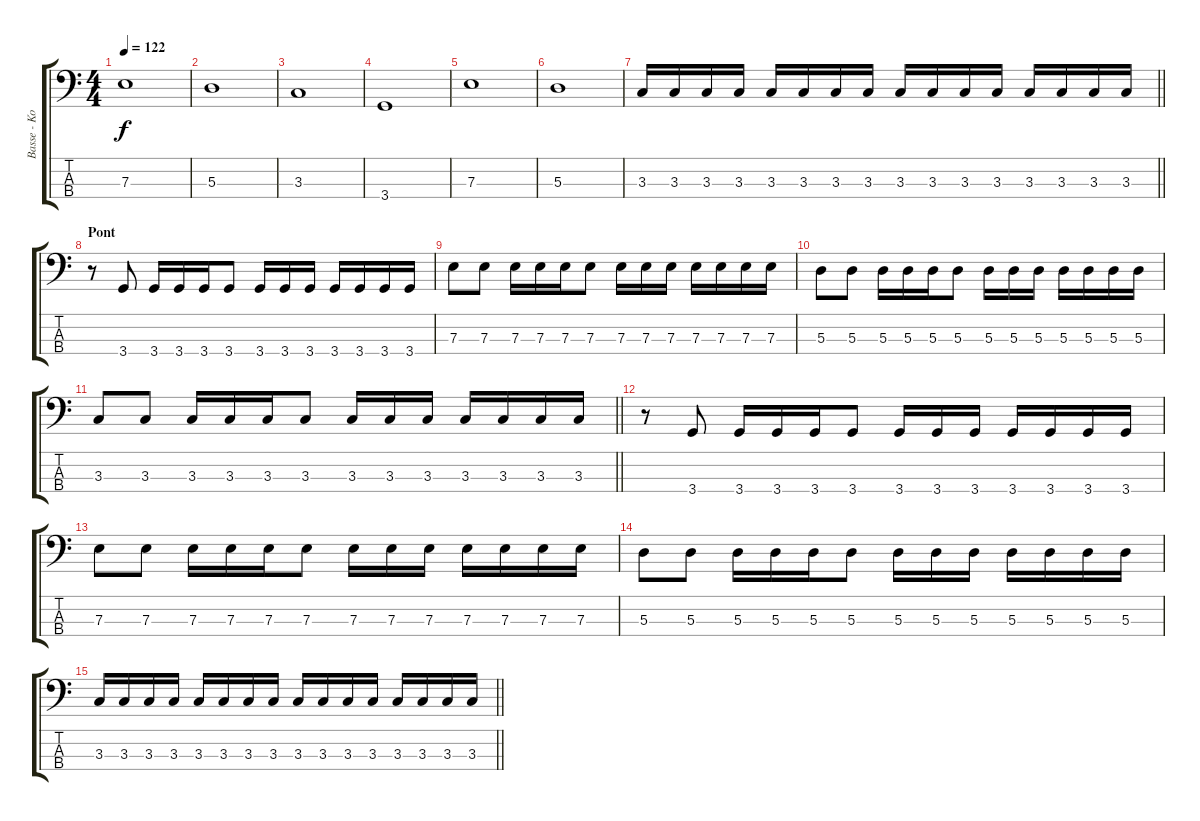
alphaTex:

\track ("Basse - Kojak" "Basse - Ko") {instrument electricbassfinger}
\staff {score tabs}
\tuning (G2 D2 A1 E1) {hide}
\ts (4 4)
\tempo 122
\clef f4
\ks c
7.3.1{dy f} |
5.3.1 |
3.3.1 |
3.4.1 |
7.3.1 |
5.3.1 |
\barLineRight lightlight
3.3.16 3.3.16 3.3.16 3.3.16 3.3.16 3.3.16 3.3.16 3.3.16 3.3.16 3.3.16 3.3.16 3.3.16 3.3.16 3.3.16 3.3.16 3.3.16 |
\section ("" "Pont")
r.8 3.4.8 3.4.16 3.4.16 3.4.16 3.4.8 3.4.16 3.4.16 3.4.16 3.4.16 3.4.16 3.4.16 3.4.16 |
7.3.8 7.3.8 7.3.16 7.3.16 7.3.16 7.3.8 7.3.16 7.3.16 7.3.16 7.3.16 7.3.16 7.3.16 7.3.16 |
5.3.8 5.3.8 5.3.16 5.3.16 5.3.16 5.3.8 5.3.16 5.3.16 5.3.16 5.3.16 5.3.16 5.3.16 5.3.16 |
\barLineRight lightlight
3.3.8 3.3.8 3.3.16 3.3.16 3.3.16 3.3.8 3.3.16 3.3.16 3.3.16 3.3.16 3.3.16 3.3.16 3.3.16 |
r.8 3.4.8 3.4.16 3.4.16 3.4.16 3.4.8 3.4.16 3.4.16 3.4.16 3.4.16 3.4.16 3.4.16 3.4.16 |
7.3.8 7.3.8 7.3.16 7.3.16 7.3.16 7.3.8 7.3.16 7.3.16 7.3.16 7.3.16 7.3.16 7.3.16 7.3.16 |
5.3.8 5.3.8 5.3.16 5.3.16 5.3.16 5.3.8 5.3.16 5.3.16 5.3.16 5.3.16 5.3.16 5.3.16 5.3.16 |
\barLineRight lightlight
3.3.16 3.3.16 3.3.16 3.3.16 3.3.16 3.3.16 3.3.16 3.3.16 3.3.16 3.3.16 3.3.16 3.3.16 3.3.16 3.3.16 3.3.16 3.3.16
